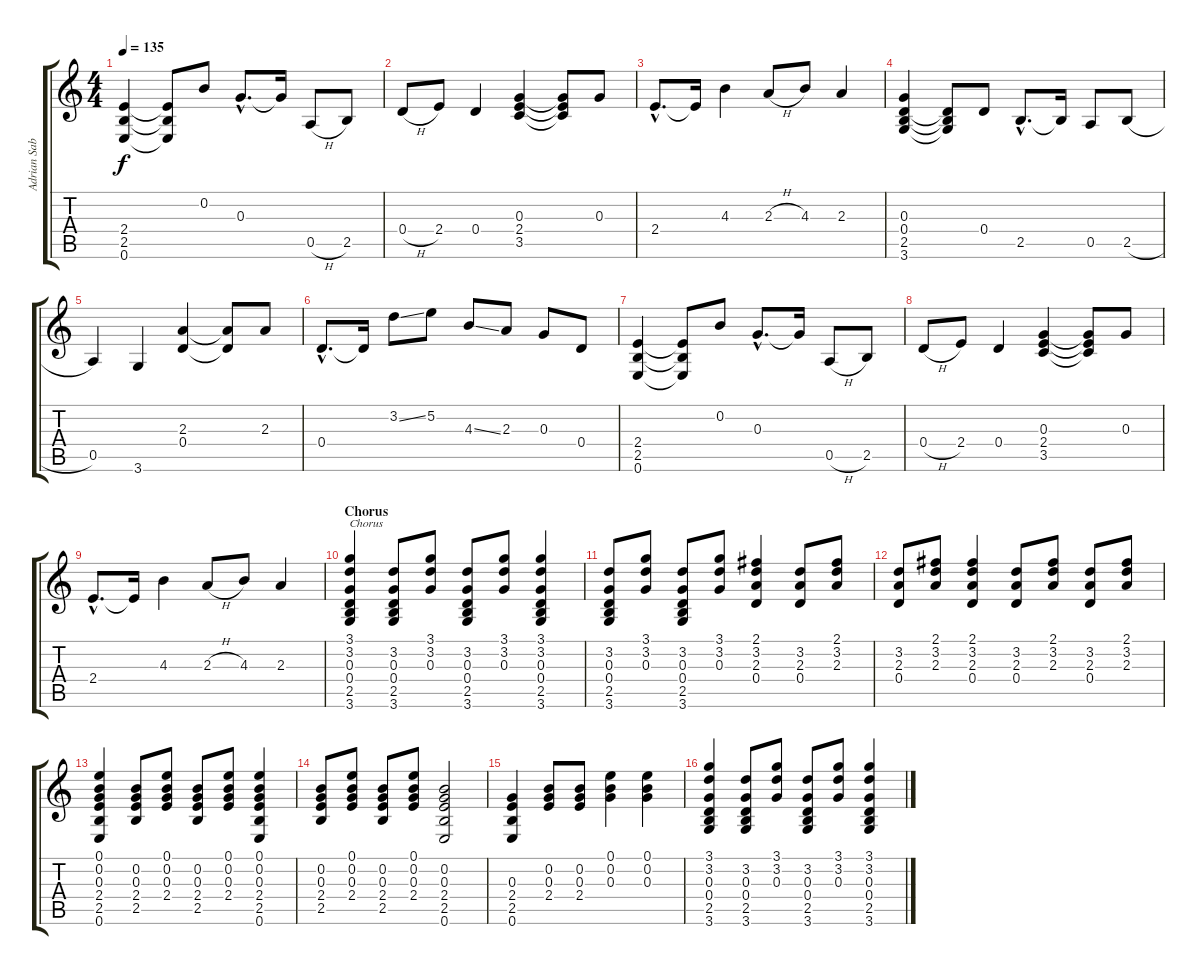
\track ("Adrian Sabbath  " "Adrian Sab") {instrument acousticguitarsteel}
\staff {score tabs}
\tuning (E4 B3 G3 D3 A2 E2) {hide}
\ts (4 4)
\tempo 135
\clef g2
\ks c
(2.4 2.5 0.6).4{dy f} (2.4{t} 2.5{t} 0.6{t}).8 0.2.8 0.3{hac}.8{d} 0.3{t}.16 0.5{h}.8 2.5.8 |
0.4{h}.8 2.4.8 0.4.4 (0.3 2.4 3.5).4 (0.3{t} 2.4{t} 3.5{t}).8 0.3.8 |
2.4{hac}.8{d} 2.4{t}.16 4.3.4 2.3{h}.8 4.3.8 2.3.4 |
(0.3 0.4 2.5 3.6).4 (0.4{t} 2.5{t} 3.6{t}).8 0.4.8 2.5{hac}.8{d} 2.5{t}.16 0.5.8 2.5{h}.8 |
0.5.4 3.6.4 (2.3 0.4).4 (2.3{t} 0.4{t}).8 2.3.8 |
0.4{hac}.8{d} 0.4{t}.16 3.2{ss}.8 5.2.8 4.3{ss}.8 2.3.8 0.3.8 0.4.8 |
(2.4 2.5 0.6).4 (2.4{t} 2.5{t} 0.6{t}).8 0.2.8 0.3{hac}.8{d} 0.3{t}.16 0.5{h}.8 2.5.8 |
0.4{h}.8 2.4.8 0.4.4 (0.3 2.4 3.5).4 (0.3{t} 2.4{t} 3.5{t}).8 0.3.8 |
2.4{hac}.8{d} 2.4{t}.16 4.3.4 2.3{h}.8 4.3.8 2.3.4 |
\section ("" "Chorus")
(3.1 3.2 0.3 0.4 2.5 3.6).4{txt "Chorus" volume 12} (3.2 0.3 0.4 2.5 3.6).8 (3.1 3.2 0.3).8 (3.2 0.3 0.4 2.5 3.6).8 (3.1 3.2 0.3).8 (3.1 3.2 0.3 0.4 2.5 3.6).4 |
(3.2 0.3 0.4 2.5 3.6).8 (3.1 3.2 0.3).8 (3.2 0.3 0.4 2.5 3.6).8 (3.1 3.2 0.3).8 (2.1 3.2 2.3 0.4).4 (3.2 2.3 0.4).8 (2.1 3.2 2.3).8 |
(3.2 2.3 0.4).8 (2.1 3.2 2.3).8 (2.1 3.2 2.3 0.4).4 (3.2 2.3 0.4).8 (2.1 3.2 2.3).8 (3.2 2.3 0.4).8 (2.1 3.2 2.3).8 |
(0.1 0.2 0.3 2.4 2.5 0.6).4 (0.2 0.3 2.4 2.5).8 (0.1 0.2 0.3 2.4).8 (0.2 0.3 2.4 2.5).8 (0.1 0.2 0.3 2.4).8 (0.1 0.2 0.3 2.4 2.5 0.6).4 |
(0.2 0.3 2.4 2.5).8 (0.1 0.2 0.3 2.4).8 (0.2 0.3 2.4 2.5).8 (0.1 0.2 0.3 2.4).8 (0.2 0.3 2.4 2.5 0.6).2 |
(0.3 2.4 2.5 0.6).4 (0.2 0.3 2.4).8 (0.2 0.3 2.4).8 (0.1 0.2 0.3).4 (0.1 0.2 0.3).4 |
(3.1 3.2 0.3 0.4 2.5 3.6).4 (3.2 0.3 0.4 2.5 3.6).8 (3.1 3.2 0.3).8 (3.2 0.3 0.4 2.5 3.6).8 (3.1 3.2 0.3).8 (3.1 3.2 0.3 0.4 2.5 3.6).4
